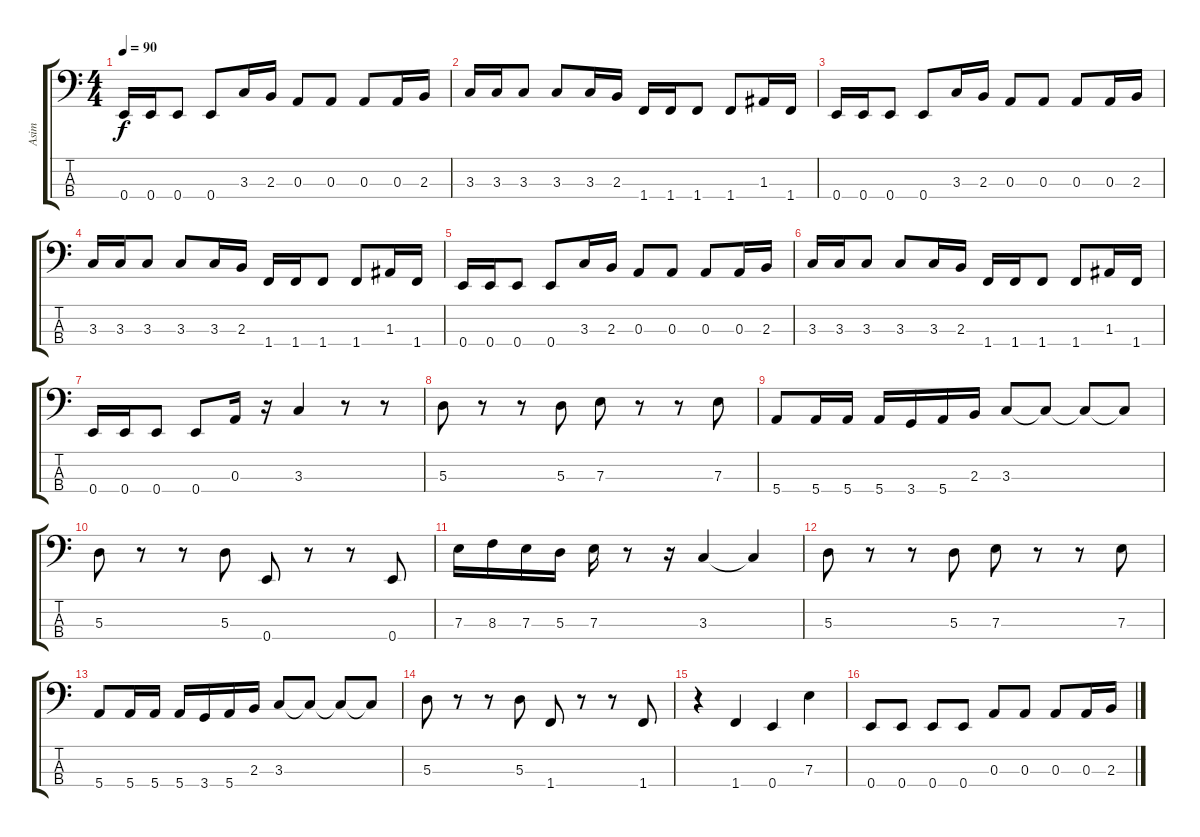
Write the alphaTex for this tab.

\track ("Asim" "Asim") {instrument electricbassfinger}
\staff {score tabs}
\tuning (G2 D2 A1 E1) {hide}
\ts (4 4)
\tempo 90
\clef f4
\ks c
0.4.16{dy f} 0.4.16 0.4.8 0.4.8 3.3.16 2.3.16 0.3.8 0.3.8 0.3.8 0.3.16 2.3.16 |
3.3.16 3.3.16 3.3.8 3.3.8 3.3.16 2.3.16 1.4.16 1.4.16 1.4.8 1.4.8 1.3.16 1.4.16 |
0.4.16 0.4.16 0.4.8 0.4.8 3.3.16 2.3.16 0.3.8 0.3.8 0.3.8 0.3.16 2.3.16 |
3.3.16 3.3.16 3.3.8 3.3.8 3.3.16 2.3.16 1.4.16 1.4.16 1.4.8 1.4.8 1.3.16 1.4.16 |
0.4.16 0.4.16 0.4.8 0.4.8 3.3.16 2.3.16 0.3.8 0.3.8 0.3.8 0.3.16 2.3.16 |
3.3.16 3.3.16 3.3.8 3.3.8 3.3.16 2.3.16 1.4.16 1.4.16 1.4.8 1.4.8 1.3.16 1.4.16 |
0.4.16 0.4.16 0.4.8 0.4.8 0.3.16 r.16 3.3.4 r.8 r.8 |
5.3.8 r.8 r.8 5.3.8 7.3.8 r.8 r.8 7.3.8 |
5.4.8 5.4.16 5.4.16 5.4.16 3.4.16 5.4.16 2.3.16 3.3.8 3.3{t}.8 3.3{t}.8 3.3{t}.8 |
5.3.8 r.8 r.8 5.3.8 0.4.8 r.8 r.8 0.4.8 |
7.3.16 8.3.16 7.3.16 5.3.16 7.3.16 r.8 r.16 3.3.4 3.3{t}.4 |
5.3.8 r.8 r.8 5.3.8 7.3.8 r.8 r.8 7.3.8 |
5.4.8 5.4.16 5.4.16 5.4.16 3.4.16 5.4.16 2.3.16 3.3.8 3.3{t}.8 3.3{t}.8 3.3{t}.8 |
5.3.8 r.8 r.8 5.3.8 1.4.8 r.8 r.8 1.4.8 |
r.4 1.4.4 0.4.4 7.3.4 |
0.4.8 0.4.8 0.4.8 0.4.8 0.3.8 0.3.8 0.3.8 0.3.16 2.3.16
